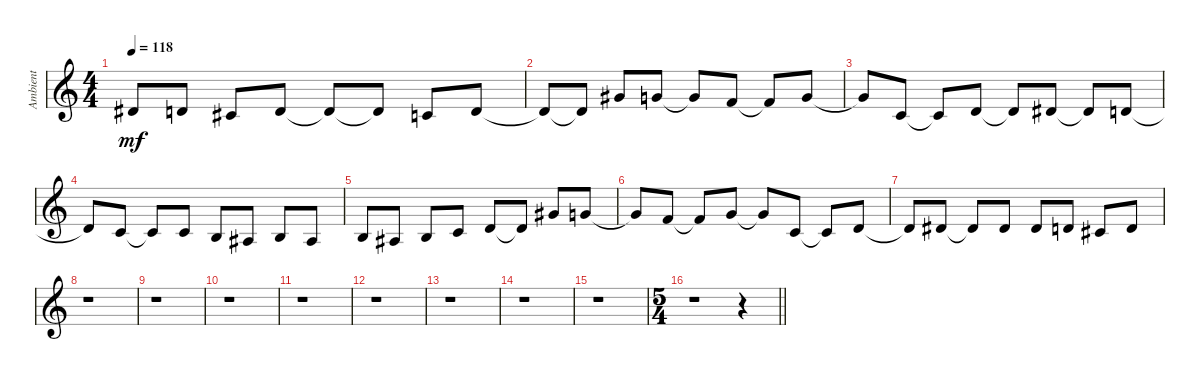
\track ("Ambient" "Ambient") {instrument fx6goblins}
\staff {score}
\tuning (E4 B3 G3 D3 A2 E2) {hide}
\ts (4 4)
\tempo 118
\clef g2
\ks c
4.2.8{dy mf} 3.2.8 2.2.8 3.2.8 3.2{t}.8 3.2{t}.8 1.2.8 3.2.8 |
3.2{t}.8 3.2{t}.8 4.1.8 3.1.8 3.1{t}.8 1.1.8 1.1{t}.8 3.1.8 |
3.1{t}.8 1.2.8 1.2{t}.8 3.2.8 3.2{t}.8 4.2.8 4.2{t}.8 3.2.8 |
3.2{t}.8 1.2.8 1.2{t}.8 1.2.8 0.2.8 3.3.8 0.2.8 3.3.8 |
0.2.8 3.3.8 0.2.8 1.2.8 3.2.8 3.2{t}.8 4.1.8 3.1.8 |
3.1{t}.8 1.1.8 1.1{t}.8 3.1.8 3.1{t}.8 1.2.8 1.2{t}.8 3.2.8 |
3.2{t}.8 4.2.8 4.2{t}.8 4.2.8 4.2.8 3.2.8 2.2.8 3.2.8 |
r.1 |
r.1 |
r.1 |
r.1 |
r.1 |
r.1 |
r.1 |
r.1 |
\ts (5 4)
\barLineRight lightlight
r.1 r.4
